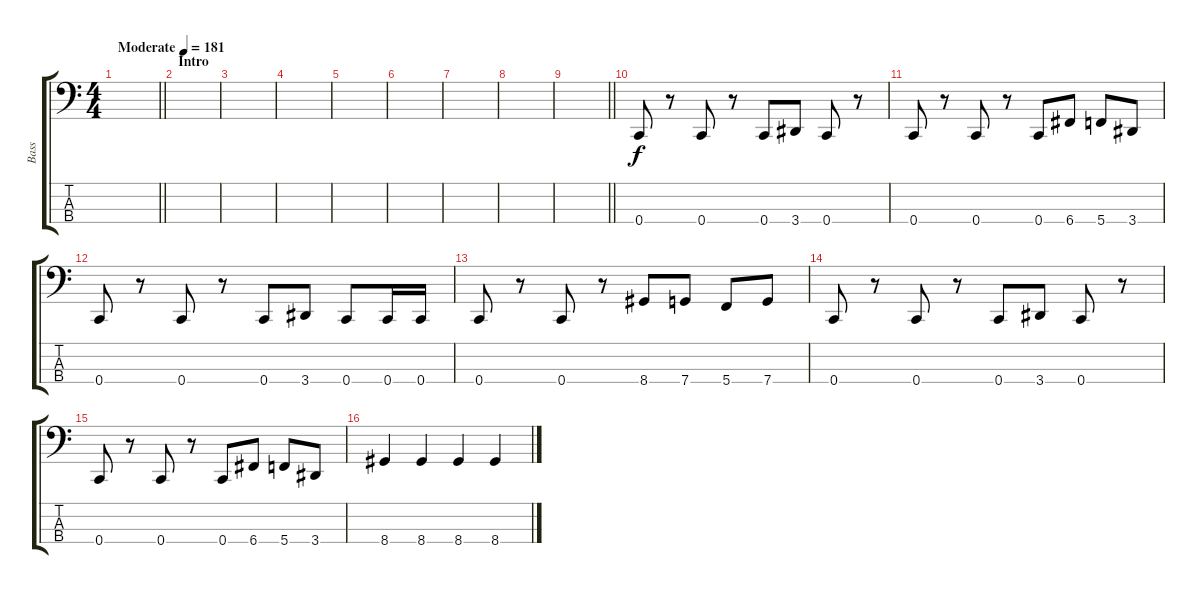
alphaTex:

\track ("Bass" "Bass") {instrument electricbasspick}
\staff {score tabs}
\tuning (F2 C2 G1 C1) {hide}
\ts (4 4)
\tempo (181 "Moderate")
\clef f4
\barLineRight lightlight
\ks c
|
\section ("" "Intro")
|
|
|
|
|
|
|
\barLineRight lightlight
|
0.4.8 r.8 0.4.8 r.8 0.4.8 3.4.8 0.4.8 r.8 |
0.4.8 r.8 0.4.8 r.8 0.4.8 6.4.8 5.4.8 3.4.8 |
0.4.8 r.8 0.4.8 r.8 0.4.8 3.4.8 0.4.8 0.4.16 0.4.16 |
0.4.8 r.8 0.4.8 r.8 8.4.8 7.4.8 5.4.8 7.4.8 |
0.4.8 r.8 0.4.8 r.8 0.4.8 3.4.8 0.4.8 r.8 |
0.4.8 r.8 0.4.8 r.8 0.4.8 6.4.8 5.4.8 3.4.8 |
8.4.4 8.4.4 8.4.4 8.4.4
